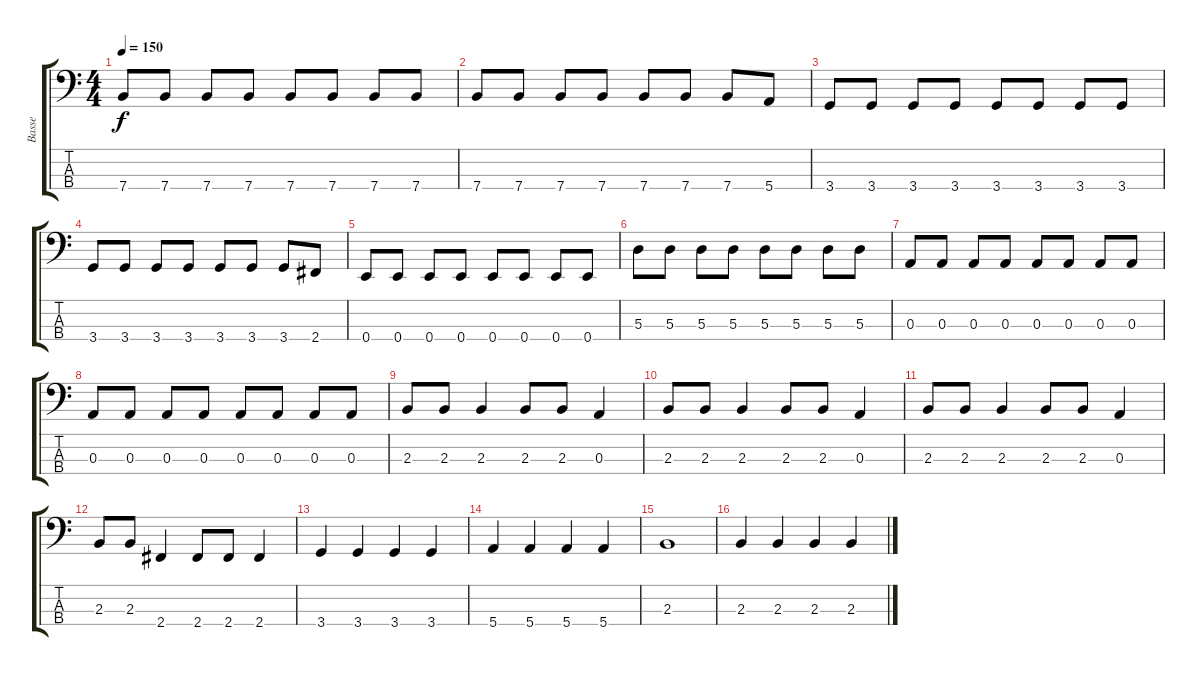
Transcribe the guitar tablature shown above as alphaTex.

\track ("Basse" "Basse") {instrument electricbasspick}
\staff {score tabs}
\tuning (G2 D2 A1 E1) {hide}
\ts (4 4)
\tempo 150
\clef f4
\ks c
7.4.8{dy f} 7.4.8 7.4.8 7.4.8 7.4.8 7.4.8 7.4.8 7.4.8 |
7.4.8 7.4.8 7.4.8 7.4.8 7.4.8 7.4.8 7.4.8 5.4.8 |
3.4.8 3.4.8 3.4.8 3.4.8 3.4.8 3.4.8 3.4.8 3.4.8 |
3.4.8 3.4.8 3.4.8 3.4.8 3.4.8 3.4.8 3.4.8 2.4.8 |
0.4.8 0.4.8 0.4.8 0.4.8 0.4.8 0.4.8 0.4.8 0.4.8 |
5.3.8 5.3.8 5.3.8 5.3.8 5.3.8 5.3.8 5.3.8 5.3.8 |
0.3.8 0.3.8 0.3.8 0.3.8 0.3.8 0.3.8 0.3.8 0.3.8 |
0.3.8 0.3.8 0.3.8 0.3.8 0.3.8 0.3.8 0.3.8 0.3.8 |
2.3.8 2.3.8 2.3.4 2.3.8 2.3.8 0.3.4 |
2.3.8 2.3.8 2.3.4 2.3.8 2.3.8 0.3.4 |
2.3.8 2.3.8 2.3.4 2.3.8 2.3.8 0.3.4 |
2.3.8 2.3.8 2.4.4 2.4.8 2.4.8 2.4.4 |
3.4.4 3.4.4 3.4.4 3.4.4 |
5.4.4 5.4.4 5.4.4 5.4.4 |
2.3.1 |
2.3.4 2.3.4 2.3.4 2.3.4
